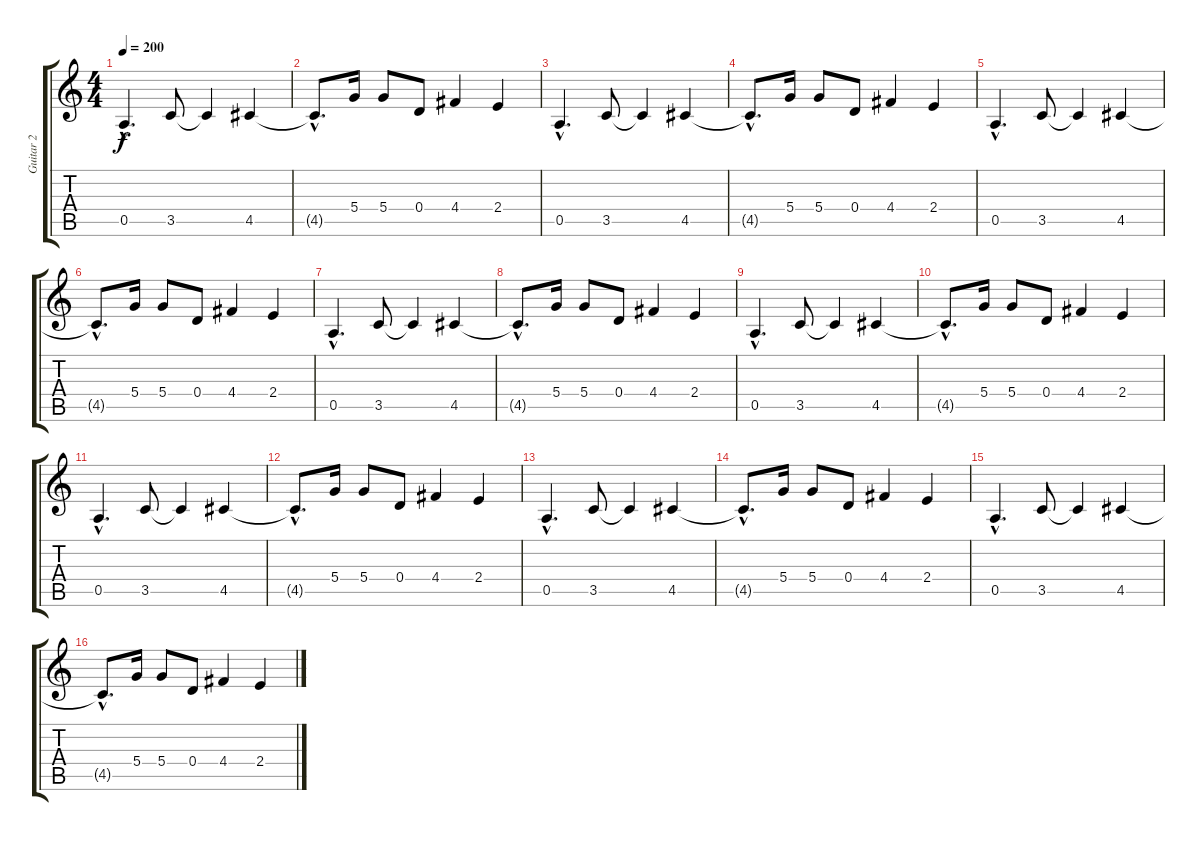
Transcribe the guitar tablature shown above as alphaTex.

\track ("Guitar 2" "Guitar 2") {instrument distortionguitar}
\staff {score tabs}
\tuning (E4 B3 G3 D3 A2 E2) {hide}
\ts (4 4)
\tempo 200
\clef g2
\ks c
0.5{hac}.4{d dy f} 3.5.8 3.5{t}.4 4.5.4 |
4.5{hac t}.8{d} 5.4.16 5.4.8 0.4.8 4.4.4 2.4.4 |
0.5{hac}.4{d} 3.5.8 3.5{t}.4 4.5.4 |
4.5{hac t}.8{d} 5.4.16 5.4.8 0.4.8 4.4.4 2.4.4 |
0.5{hac}.4{d} 3.5.8 3.5{t}.4 4.5.4 |
4.5{hac t}.8{d} 5.4.16 5.4.8 0.4.8 4.4.4 2.4.4 |
0.5{hac}.4{d} 3.5.8 3.5{t}.4 4.5.4 |
4.5{hac t}.8{d} 5.4.16 5.4.8 0.4.8 4.4.4 2.4.4 |
0.5{hac}.4{d} 3.5.8 3.5{t}.4 4.5.4 |
4.5{hac t}.8{d} 5.4.16 5.4.8 0.4.8 4.4.4 2.4.4 |
0.5{hac}.4{d} 3.5.8 3.5{t}.4 4.5.4 |
4.5{hac t}.8{d} 5.4.16 5.4.8 0.4.8 4.4.4 2.4.4 |
0.5{hac}.4{d} 3.5.8 3.5{t}.4 4.5.4 |
4.5{hac t}.8{d} 5.4.16 5.4.8 0.4.8 4.4.4 2.4.4 |
0.5{hac}.4{d} 3.5.8 3.5{t}.4 4.5.4 |
4.5{hac t}.8{d} 5.4.16 5.4.8 0.4.8 4.4.4 2.4.4
